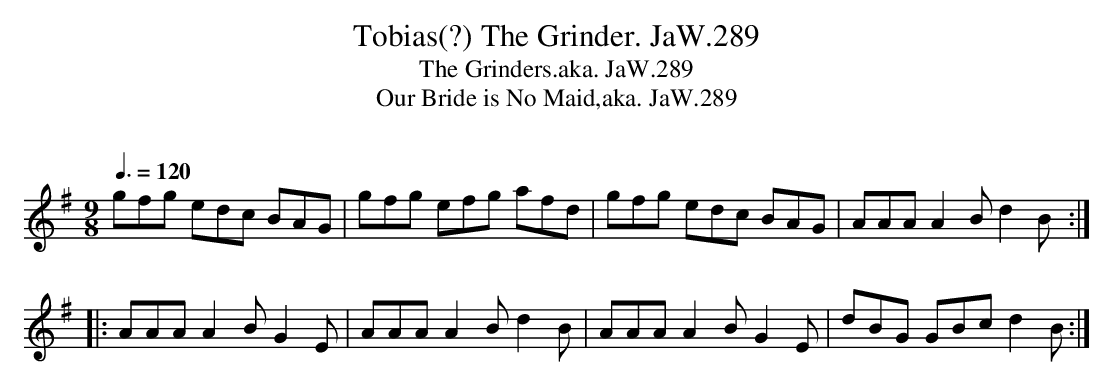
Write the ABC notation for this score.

X:1
T:Tobias(?) The Grinder. JaW.289
T:Grinders.aka. JaW.289, The
T:Our Bride is No Maid,aka. JaW.289
M:9/8
L:1/8
Q:3/8=120
O:
K:G
gfg edc BAG|gfg efg afd|gfg edc BAG|AAA A2B d2B:|
|:AAA A2B G2E|AAA A2B d2B|AAA A2B G2E|dBG GBc d2B:|
